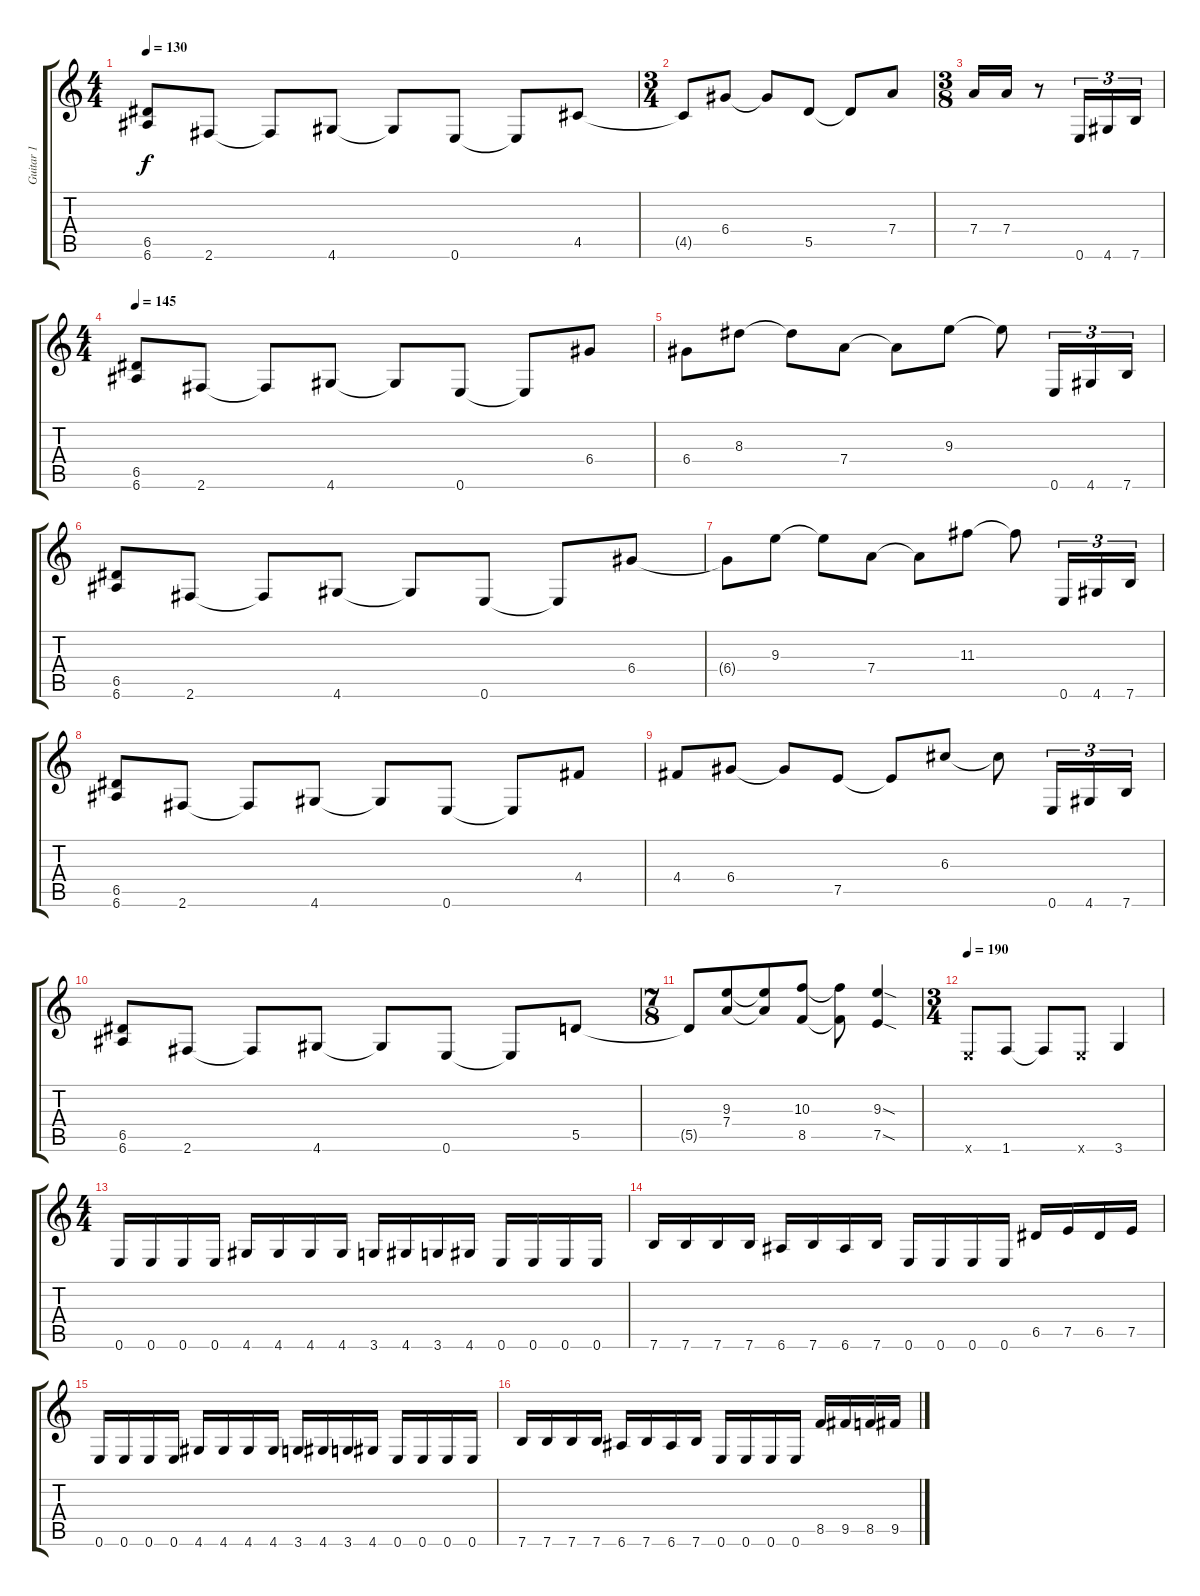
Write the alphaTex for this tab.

\track ("Guitar 1" "Guitar 1") {instrument distortionguitar}
\staff {score tabs}
\tuning (E4 B3 G3 D3 A2 E2) {hide}
\ts (4 4)
\tempo 130
\clef g2
\ks c
(6.5 6.6).8{dy f} 2.6.8 2.6{t}.8 4.6.8 4.6{t}.8 0.6.8 0.6{t}.8 4.5.8 |
\ts (3 4)
4.5{t}.8 6.4.8 6.4{t}.8 5.5.8 5.5{t}.8 7.4.8 |
\ts (3 8)
7.4.16 7.4.16 r.8 0.6.16{tu (3 2)} 4.6.16{tu (3 2)} 7.6.16{tu (3 2)} |
\ts (4 4)
\tempo 145
(6.5 6.6).8 2.6.8 2.6{t}.8 4.6.8 4.6{t}.8 0.6.8 0.6{t}.8 6.4.8 |
6.4.8 8.3.8 8.3{t}.8 7.4.8 7.4{t}.8 9.3.8 9.3{t}.8 0.6.16{tu (3 2)} 4.6.16{tu (3 2)} 7.6.16{tu (3 2)} |
(6.5 6.6).8 2.6.8 2.6{t}.8 4.6.8 4.6{t}.8 0.6.8 0.6{t}.8 6.4.8 |
6.4{t}.8 9.3.8 9.3{t}.8 7.4.8 7.4{t}.8 11.3.8 11.3{t}.8 0.6.16{tu (3 2)} 4.6.16{tu (3 2)} 7.6.16{tu (3 2)} |
(6.5 6.6).8 2.6.8 2.6{t}.8 4.6.8 4.6{t}.8 0.6.8 0.6{t}.8 4.4.8 |
4.4.8 6.4.8 6.4{t}.8 7.5.8 7.5{t}.8 6.3.8 6.3{t}.8 0.6.16{tu (3 2)} 4.6.16{tu (3 2)} 7.6.16{tu (3 2)} |
(6.5 6.6).8 2.6.8 2.6{t}.8 4.6.8 4.6{t}.8 0.6.8 0.6{t}.8 5.5.8 |
\ts (7 8)
5.5{t}.8 (9.3 7.4).8 (9.3{t} 7.4{t}).8 (10.3 8.5).8 (10.3{t} 8.5{t}).8 (9.3{sod} 7.5{sod}).4 |
\ts (3 4)
\tempo 190
0.6{x}.8 1.6.8 1.6{t}.8 0.6{x}.8 3.6.4 |
\ts (4 4)
0.6.16 0.6.16 0.6.16 0.6.16 4.6.16 4.6.16 4.6.16 4.6.16 3.6.16 4.6.16 3.6.16 4.6.16 0.6.16 0.6.16 0.6.16 0.6.16 |
7.6.16 7.6.16 7.6.16 7.6.16 6.6.16 7.6.16 6.6.16 7.6.16 0.6.16 0.6.16 0.6.16 0.6.16 6.5.16 7.5.16 6.5.16 7.5.16 |
0.6.16 0.6.16 0.6.16 0.6.16 4.6.16 4.6.16 4.6.16 4.6.16 3.6.16 4.6.16 3.6.16 4.6.16 0.6.16 0.6.16 0.6.16 0.6.16 |
7.6.16 7.6.16 7.6.16 7.6.16 6.6.16 7.6.16 6.6.16 7.6.16 0.6.16 0.6.16 0.6.16 0.6.16 8.5.16 9.5.16 8.5.16 9.5.16
